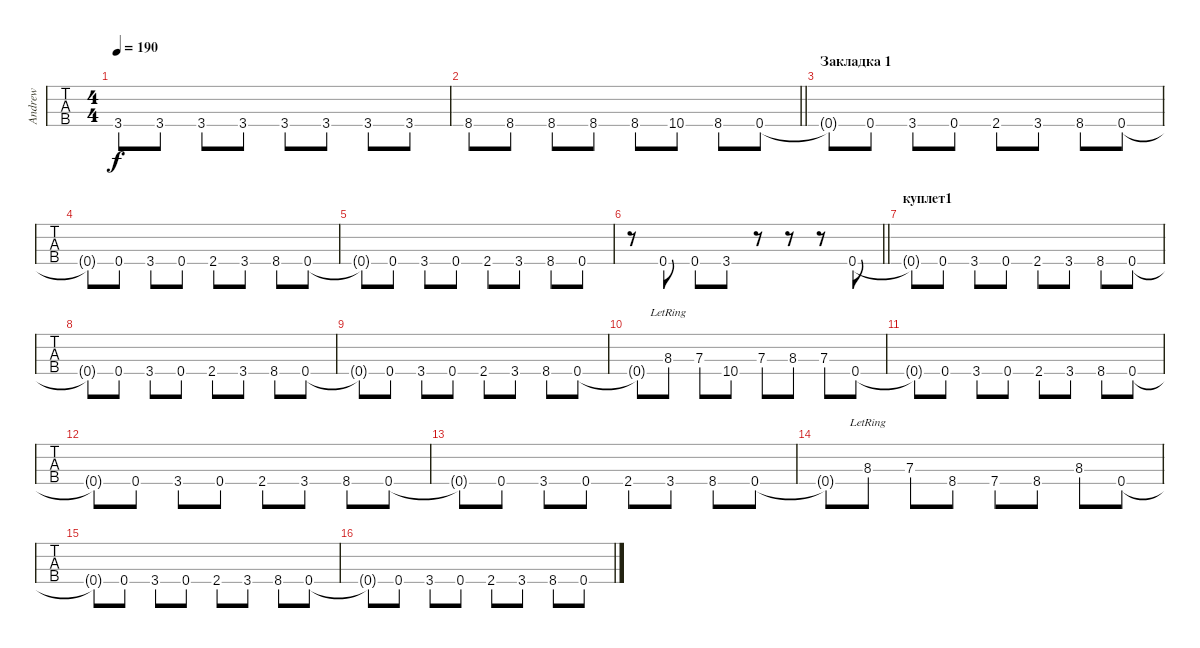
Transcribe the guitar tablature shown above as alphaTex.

\track ("Andrew" "Andrew") {instrument electricbasspick}
\staff {tabs}
\tuning (G2 D2 A1 D1) {hide}
\ts (4 4)
\tempo 190
\clef f4
\ks c
3.4.8{dy f} 3.4.8 3.4.8 3.4.8 3.4.8 3.4.8 3.4.8 3.4.8 |
\barLineRight lightlight
8.4.8 8.4.8 8.4.8 8.4.8 8.4.8 10.4.8 8.4.8 0.4.8 |
\section ("" "Закладка 1")
0.4{t}.8 0.4.8 3.4.8 0.4.8 2.4.8 3.4.8 8.4.8 0.4.8 |
0.4{t}.8 0.4.8 3.4.8 0.4.8 2.4.8 3.4.8 8.4.8 0.4.8 |
0.4{t}.8 0.4.8 3.4.8 0.4.8 2.4.8 3.4.8 8.4.8 0.4.8 |
\barLineRight lightlight
r.8 0.4.8 0.4.8 3.4.8 r.8 r.8 r.8 0.4.8 |
\section ("" "куплет1 ")
0.4{t}.8 0.4.8 3.4.8 0.4.8 2.4.8 3.4.8 8.4.8 0.4.8 |
0.4{t}.8 0.4.8 3.4.8 0.4.8 2.4.8 3.4.8 8.4.8 0.4.8 |
0.4{t}.8 0.4.8 3.4.8 0.4.8 2.4.8 3.4.8 8.4.8 0.4.8 |
0.4{t}.8 8.3{lr}.8 7.3.8 10.4.8 7.3.8 8.3.8 7.3.8 0.4.8 |
0.4{t}.8 0.4.8 3.4.8 0.4.8 2.4.8 3.4.8 8.4.8 0.4.8 |
0.4{t}.8 0.4.8 3.4.8 0.4.8 2.4.8 3.4.8 8.4.8 0.4.8 |
0.4{t}.8 0.4.8 3.4.8 0.4.8 2.4.8 3.4.8 8.4.8 0.4.8 |
0.4{t}.8 8.3{lr}.8 7.3.8 8.4.8 7.4.8 8.4.8 8.3.8 0.4.8 |
0.4{t}.8 0.4.8 3.4.8 0.4.8 2.4.8 3.4.8 8.4.8 0.4.8 |
0.4{t}.8 0.4.8 3.4.8 0.4.8 2.4.8 3.4.8 8.4.8 0.4.8
